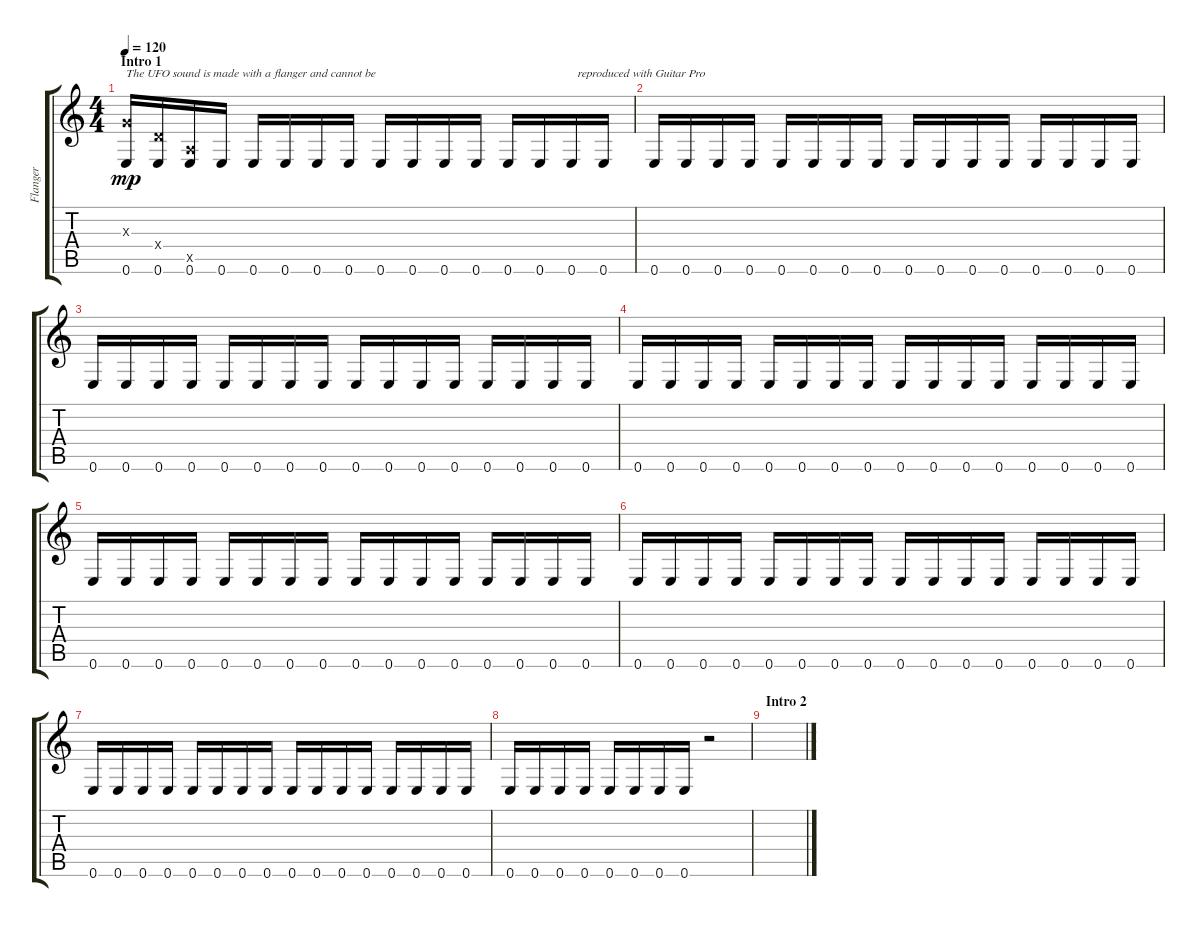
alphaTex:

\track ("Flanger" "Flanger") {instrument overdrivenguitar}
\staff {score tabs}
\tuning (E4 B3 G3 D3 A2 E2) {hide}
\ts (4 4)
\section ("" "Intro 1")
\tempo 120
\clef g2
\ks c
(0.3{x} 0.6).16{txt "The UFO sound is made with a flanger and cannot be" dy mp instrument overdrivenguitar} (0.4{x} 0.6).16 (0.5{x} 0.6).16 0.6.16 0.6.16 0.6.16 0.6.16 0.6.16 0.6.16 0.6.16 0.6.16 0.6.16 0.6.16 0.6.16 0.6.16{txt "  reproduced with Guitar Pro"} 0.6.16 |
0.6.16 0.6.16 0.6.16 0.6.16 0.6.16 0.6.16 0.6.16 0.6.16 0.6.16 0.6.16 0.6.16 0.6.16 0.6.16 0.6.16 0.6.16 0.6.16 |
0.6.16 0.6.16 0.6.16 0.6.16 0.6.16 0.6.16 0.6.16 0.6.16 0.6.16 0.6.16 0.6.16 0.6.16 0.6.16 0.6.16 0.6.16 0.6.16 |
0.6.16 0.6.16 0.6.16 0.6.16 0.6.16 0.6.16 0.6.16 0.6.16 0.6.16 0.6.16 0.6.16 0.6.16 0.6.16 0.6.16 0.6.16 0.6.16 |
0.6.16 0.6.16 0.6.16 0.6.16 0.6.16 0.6.16 0.6.16 0.6.16 0.6.16 0.6.16 0.6.16 0.6.16 0.6.16 0.6.16 0.6.16 0.6.16 |
0.6.16 0.6.16 0.6.16 0.6.16 0.6.16 0.6.16 0.6.16 0.6.16 0.6.16 0.6.16 0.6.16 0.6.16 0.6.16 0.6.16 0.6.16 0.6.16 |
0.6.16 0.6.16 0.6.16 0.6.16 0.6.16 0.6.16 0.6.16 0.6.16 0.6.16 0.6.16 0.6.16 0.6.16 0.6.16 0.6.16 0.6.16 0.6.16 |
0.6.16 0.6.16 0.6.16 0.6.16 0.6.16 0.6.16 0.6.16 0.6.16 r.2 |
\section ("" "Intro 2")
